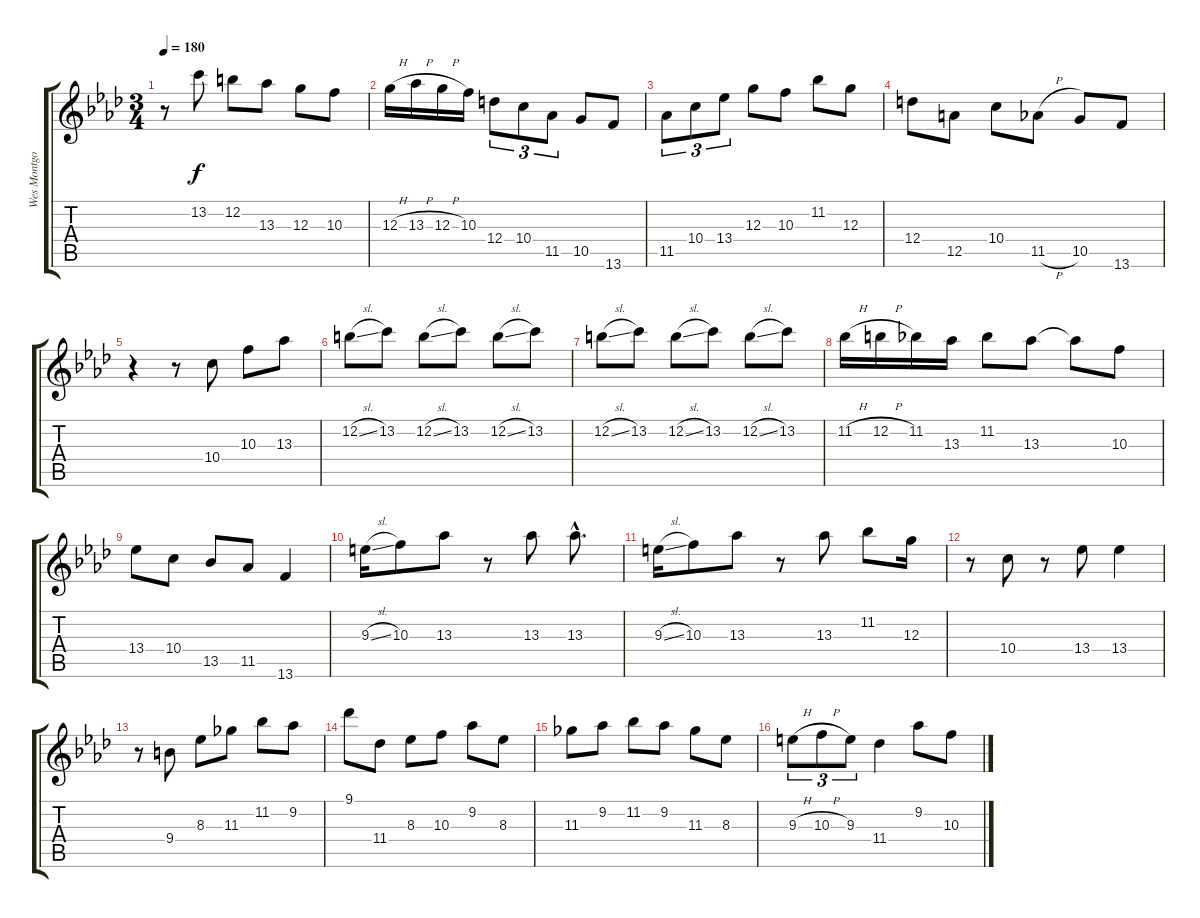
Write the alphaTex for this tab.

\track ("Wes Montgomery" "Wes Montgo") {instrument electricguitarjazz}
\staff {score tabs}
\tuning (E4 B3 G3 D3 A2 E2) {hide}
\ts (3 4)
\tempo 180
\clef g2
\ks ab
r.8{dy f} 13.2.8 12.2.8 13.3.8 12.3.8 10.3.8 |
12.3{h}.16 13.3{h}.16 12.3{h}.16 10.3.16 12.4.8{tu (3 2)} 10.4.8{tu (3 2)} 11.5.8{tu (3 2)} 10.5.8 13.6.8 |
11.5.8{tu (3 2)} 10.4.8{tu (3 2)} 13.4.8{tu (3 2)} 12.3.8 10.3.8 11.2.8 12.3.8 |
12.4.8 12.5.8 10.4.8 11.5{h}.8 10.5.8 13.6.8 |
r.4 r.8 10.4.8 10.3.8 13.3.8 |
12.2{sl}.8 13.2.8 12.2{sl}.8 13.2.8 12.2{sl}.8 13.2.8 |
12.2{sl}.8 13.2.8 12.2{sl}.8 13.2.8 12.2{sl}.8 13.2.8 |
11.2{h}.16 12.2{h}.16 11.2.16 13.3.16 11.2.8 13.3.8 13.3{t}.8 10.3.8 |
13.4.8 10.4.8 13.5.8 11.5.8 13.6.4 |
9.3{sl}.16 10.3.8 13.3.8 r.8 13.3.8 13.3{hac}.8{d} |
9.3{sl}.16 10.3.8 13.3.8 r.8 13.3.8 11.2.8 12.3.16 |
r.8 10.4.8 r.8 13.4.8 13.4.4 |
r.8 9.4.8 8.3.8 11.3.8 11.2.8 9.2.8 |
9.1.8 11.4.8 8.3.8 10.3.8 9.2.8 8.3.8 |
11.3.8 9.2.8 11.2.8 9.2.8 11.3.8 8.3.8 |
9.3{h}.8{tu (3 2)} 10.3{h}.8{tu (3 2)} 9.3.8{tu (3 2)} 11.4.4 9.2.8 10.3.8
